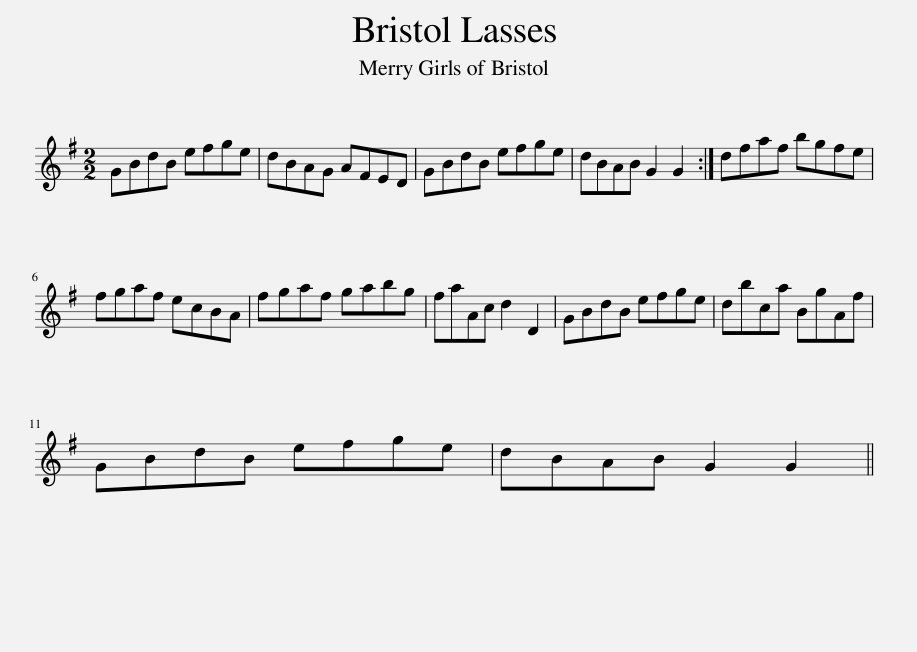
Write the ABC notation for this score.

X:1
L:1/8
M:2/2
I:linebreak $
K:G
V:1 treble
V:1
 GBdB efge | dBAG AFED | GBdB efge | dBAB G2 G2 :| dfaf bgfe |$ %5
 fgaf ecBA | fgaf gabg | faAc d2 D2 | GBdB efge | dbca BgAf |$ %10
 GBdB efge | dBAB G2 G2 || %12
